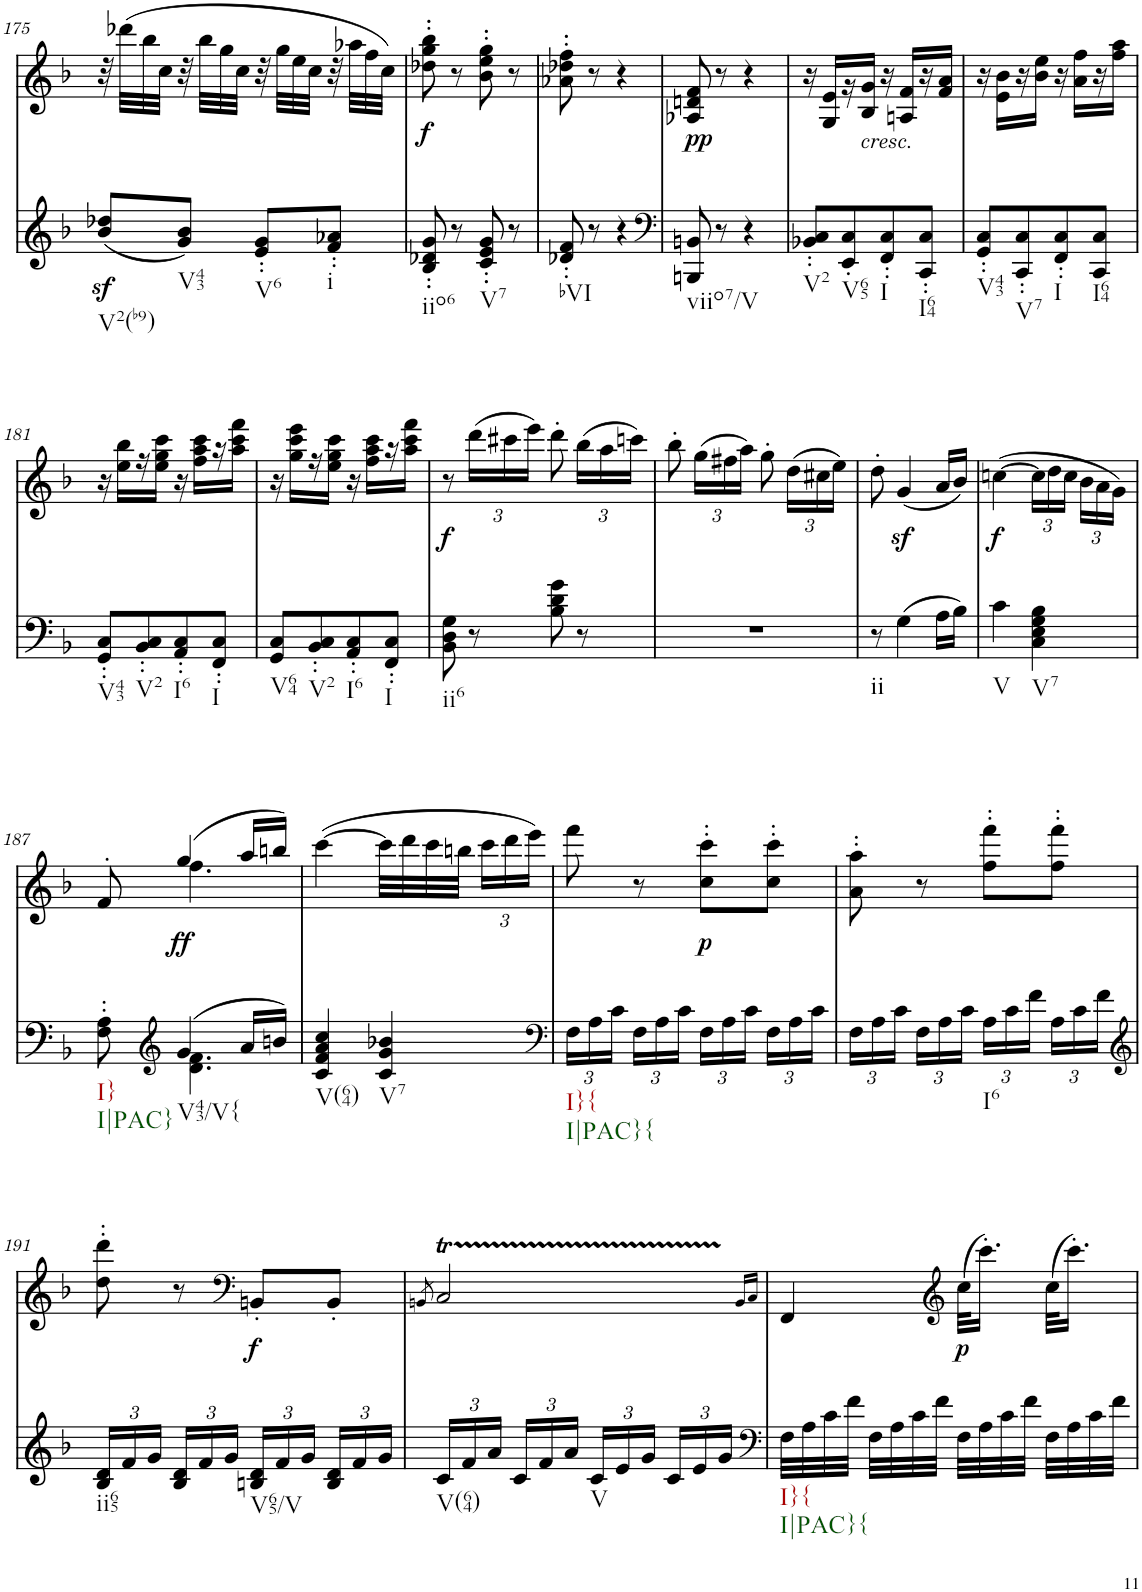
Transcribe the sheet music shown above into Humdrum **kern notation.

**kern	**kern	**dynam
*part2	*part1	*part1
*staff2	*staff1	*staff1
*I"piano	*I"piano	*
*I'Pno	*I'Pno	*
!!LO:PB:g=z
*clefG2	*clefG2	*
*k[b-]	*k[b-]	*
*M2/4	*M2/4	*
=175	=175	=175
!LO:TX:b:t=V2(b9)	!	!
(8b-/z< 8dd-X/z<L	32r	.
.	(32ddd-X\LLL	.
.	32bb-\	.
.	32cc\JJJ	.
!LO:TX:b:t=V43	!	!
8g/ 8b-/J)	32r	.
.	32bb-\LLL	.
.	32gg\	.
.	32cc\JJJ	.
!LO:TX:b:t=V6	!	!
8e/' 8g/'L	32r	.
.	32gg\LLL	.
.	32ee\	.
.	32cc\JJJ	.
!LO:TX:b:t=i	!	!
8f/' 8a-X/'J	32r	.
.	32aa-X\LLL	.
.	32ff\	.
.	32cc\JJJ)	.
=176	=176	=176
!LO:TX:b:t=iio6	!	!
!	!	!LO:DY:b
8B-/' 8d-X/' 8g/'	8dd-X\' 8gg\' 8bb-\'	f
8r	8r	.
!LO:TX:b:t=V7	!	!
8c/' 8e/' 8g/'	8b-\' 8ee\' 8gg\'	.
8r	8r	.
=177	=177	=177
!LO:TX:b:t=bVI	!	!
8d-X/' 8f/'	8a-X\' 8dd-X\' 8ff\'	.
8r	8r	.
4r	4r	.
=178	=178	=178
*clefF4	*	*
!LO:TX:b:t=viio7/V	!	!
!	!	!LO:DY:b
8BBBn/ 8BBn/	8A-X/ 8dn/ 8f/	pp
8r	8r	.
4r	4r	.
=179	=179	=179
!LO:TX:b:t=V2	!	!
8BB-X/' 8C/'L	16r	.
.	16G/ 16e/LL	.
!LO:TX:b:t=V65	!	!
8EE/' 8C/'	16r	.
!	!LO:TX:b:i:t=cresc.	!
.	16B-/ 16g/JJ	.
!LO:TX:b:t=I	!	!
8FF/' 8C/'	16r	.
.	16An/ 16f/LL	.
!LO:TX:b:t=I64	!	!
8CC/' 8C/'J	16r	.
.	16f/ 16a/JJ	.
=180	=180	=180
!LO:TX:b:t=V43	!	!
8GG/' 8C/'L	16r	.
.	16e\ 16b-\LL	.
!LO:TX:b:t=V7	!	!
8CC/' 8C/'	16r	.
.	16b-\ 16ee\JJ	.
!LO:TX:b:t=I	!	!
8FF/' 8C/'	16r	.
.	16a\ 16ff\LL	.
!LO:TX:b:t=I64	!	!
8CC/ 8C/J	16r	.
.	16ff\ 16aa\JJ	.
!!LO:LB:g=z
=181	=181	=181
!LO:TX:b:t=V43	!	!
8GG/' 8C/'L	16r	.
.	16ee\ 16bb-\LL	.
!LO:TX:b:t=V2	!	!
8BB-/' 8C/'	16r	.
.	16ee\ 16gg\ 16ccc\JJ	.
!LO:TX:b:t=I6	!	!
8AA/' 8C/'	16r	.
.	16ff\ 16aa\ 16ccc\LL	.
!LO:TX:b:t=I	!	!
8FF/' 8C/'J	16r	.
.	16aa\ 16ccc\ 16fff\JJ	.
=182	=182	=182
!LO:TX:b:t=V64	!	!
8GG/ 8C/L	16r	.
.	16gg\ 16ccc\ 16eee\LL	.
!LO:TX:b:t=V2	!	!
8BB-/' 8C/'	16r	.
.	16ee\ 16gg\ 16ccc\JJ	.
!LO:TX:b:t=I6	!	!
8AA/' 8C/'	16r	.
.	16ff\ 16aa\ 16ccc\LL	.
!LO:TX:b:t=I	!	!
8FF/' 8C/'J	16r	.
.	16aa\ 16ccc\ 16fff\JJ	.
=183	=183	=183
!LO:TX:b:t=ii6	!	!
!	!	!LO:DY:b
8BB-\ 8D\ 8G\	8r	f
*	*Xbrackettup	*
8r	(24ddd\LL	.
.	24ccc#X\	.
.	24eee\JJ)	.
8B-\ 8d\ 8g\	8ddd'\	.
8r	(24bb-\LL	.
.	24aa\	.
.	24cccn\JJ)	.
=184	=184	=184
2r	8bb-'\	.
.	(24gg\LL	.
.	24ff#X\	.
.	24aa\JJ)	.
.	8gg'\	.
.	(24dd\LL	.
.	24cc#X\	.
.	24ee\JJ)	.
=185	=185	=185
!LO:TX:b:t=ii	!	!
8r	8dd'\	.
(4G\	(4gz</	.
16A\LL	16a/LL	.
16B-\JJ)	16b-/JJ)	.
=186	=186	=186
!LO:TX:b:t=V	!	!
!	!	!LO:DY:b
4c\	([4ccn\	f
!LO:TX:b:t=V7	!	!
4C\ 4E\ 4G\ 4B-\	24cc\LL]	.
.	24dd\	.
.	24cc\JJ	.
.	24b-\LL	.
.	24a\	.
.	24g\JJ)	.
!!LO:LB:g=z
=187	=187	=187
*^	*^	*
!LO:TX:b:t=I}	!	!	!	!
!LO:TX:b:t=I|PAC}	!	!	!	!
8F\' 8A\'	8ryy	8ryy	8f'/	.
*clefG2	*	*	*	*
!LO:TX:b:t=V43/V{	!	!	!	!
!	!	!	!	!LO:DY:b
(4g/	4.d\ 4.f\	(4gg/	4.ff\	ff
16a/LL	.	16aa/LL	.	.
16bn/JJ)	.	16bbn/JJ)	.	.
*v	*v	*	*	*
*	*v	*v	*
=188	=188	=188
!LO:TX:b:t=V(64)	!	!
4c/ 4f/ 4a/ 4cc/	([4ccc\	.
!LO:TX:b:t=V7	!	!
4c/ 4g/ 4b-X/	32ccc\LLL]	.
.	32ddd\	.
.	32ccc\	.
.	32bbn\JJJ	.
.	24ccc\LL	.
.	24ddd\	.
.	24eee\JJ)	.
=189	=189	=189
*clefF4	*	*
*Xbrackettup	*	*
!LO:TX:b:t=I}{	!	!
!LO:TX:b:t=I|PAC}{	!	!
24F\LL	8fff\	.
24A\	.	.
24c\JJ	.	.
24F\LL	8r	.
24A\	.	.
24c\JJ	.	.
!	!	!LO:DY:b
24F\LL	8cc\' 8ccc\'L	p
24A\	.	.
24c\JJ	.	.
24F\LL	8cc\' 8ccc\'J	.
24A\	.	.
24c\JJ	.	.
=190	=190	=190
24F\LL	8a\' 8aa\'	.
24A\	.	.
24c\JJ	.	.
24F\LL	8r	.
24A\	.	.
24c\JJ	.	.
!LO:TX:b:t=I6	!	!
24A\LL	8ff\' 8fff\'L	.
24c\	.	.
24f\JJ	.	.
24A\LL	8ff\' 8fff\'J	.
24c\	.	.
24f\JJ	.	.
!!LO:LB:g=z
=191	=191	=191
*clefG2	*	*
!LO:TX:b:t=ii65	!	!
24B-/ 24d/LL	8dd\' 8ddd\'	.
24f/	.	.
24g/JJ	.	.
24B-/ 24d/LL	8r	.
24f/	.	.
24g/JJ	.	.
*	*clefF4	*
!LO:TX:b:t=V65/V	!	!
!	!	!LO:DY:b
24Bn/ 24d/LL	8BBn'/L	f
24f/	.	.
24g/JJ	.	.
24B/ 24d/LL	8BB'/J	.
24f/	.	.
24g/JJ	.	.
=192	=192	=192
.	8qBBn/	.
!LO:TX:b:t=V(64)	!	!
24c/LL	2CT/	.
24f/	.	.
24a/JJ	.	.
24c/LL	.	.
24f/	.	.
24a/JJ	.	.
!LO:TX:b:t=V	!	!
24c/LL	.	.
24e/	.	.
24g/JJ	.	.
24c/LL	.	.
24e/	.	.
24g/JJ	.	.
.	16qBB/LL	.
.	16qC/JJ	.
=193	=193	=193
*clefF4	*	*
!LO:TX:b:t=I}{	!	!
!LO:TX:b:t=I|PAC}{	!	!
32F\LLL	4FF/	.
32A\	.	.
32c\	.	.
32f\JJJ	.	.
32F\LLL	.	.
32A\	.	.
32c\	.	.
32f\JJJ	.	.
*	*clefG2	*
!	!	!LO:DY:b
32F\LLL	(32cc\KLL	p
32A\	16.ccc'\JJ)	.
32c\	.	.
32f\JJJ	.	.
32F\LLL	(32cc\KLL	.
32A\	16.ccc'\JJ)	.
32c\	.	.
32f\JJJ	.	.
=	=	=
*-	*-	*-
